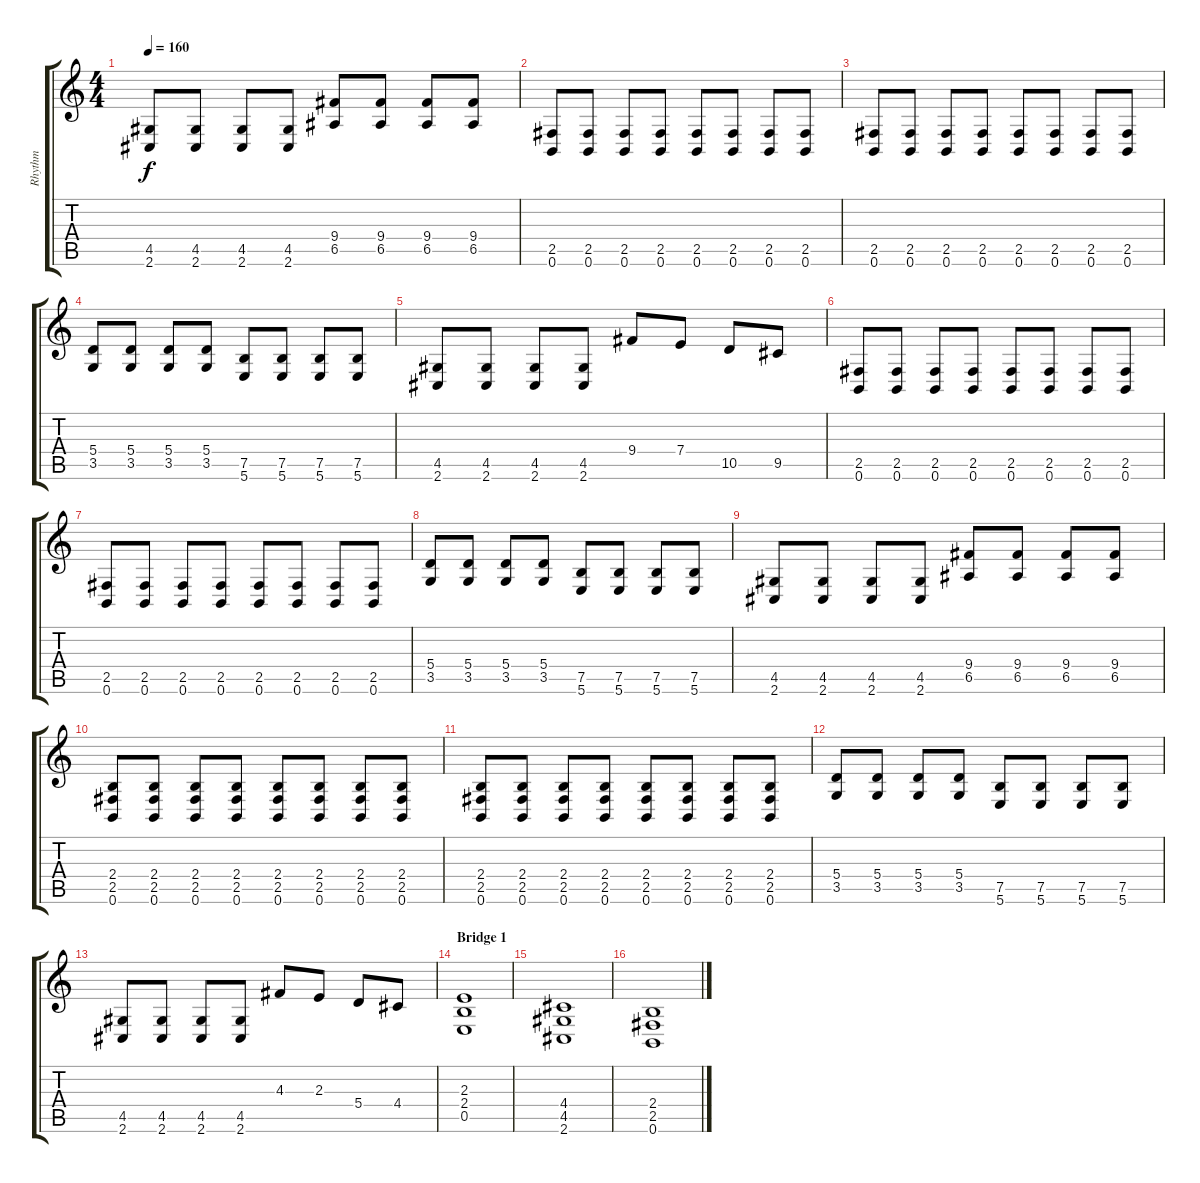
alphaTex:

\track ("Rhythm" "Rhythm") {instrument distortionguitar}
\staff {score tabs}
\tuning (B3 Gb3 D3 A2 E2 B1) {hide}
\ts (4 4)
\tempo 160
\clef g2
\ks c
(4.5 2.6).8{dy f} (4.5 2.6).8 (4.5 2.6).8 (4.5 2.6).8 (9.4 6.5).8 (9.4 6.5).8 (9.4 6.5).8 (9.4 6.5).8 |
(2.5 0.6).8 (2.5 0.6).8 (2.5 0.6).8 (2.5 0.6).8 (2.5 0.6).8 (2.5 0.6).8 (2.5 0.6).8 (2.5 0.6).8 |
(2.5 0.6).8 (2.5 0.6).8 (2.5 0.6).8 (2.5 0.6).8 (2.5 0.6).8 (2.5 0.6).8 (2.5 0.6).8 (2.5 0.6).8 |
(5.4 3.5).8 (5.4 3.5).8 (5.4 3.5).8 (5.4 3.5).8 (7.5 5.6).8 (7.5 5.6).8 (7.5 5.6).8 (7.5 5.6).8 |
(4.5 2.6).8 (4.5 2.6).8 (4.5 2.6).8 (4.5 2.6).8 9.4.8 7.4.8 10.5.8 9.5.8 |
(2.5 0.6).8 (2.5 0.6).8 (2.5 0.6).8 (2.5 0.6).8 (2.5 0.6).8 (2.5 0.6).8 (2.5 0.6).8 (2.5 0.6).8 |
(2.5 0.6).8 (2.5 0.6).8 (2.5 0.6).8 (2.5 0.6).8 (2.5 0.6).8 (2.5 0.6).8 (2.5 0.6).8 (2.5 0.6).8 |
(5.4 3.5).8 (5.4 3.5).8 (5.4 3.5).8 (5.4 3.5).8 (7.5 5.6).8 (7.5 5.6).8 (7.5 5.6).8 (7.5 5.6).8 |
(4.5 2.6).8 (4.5 2.6).8 (4.5 2.6).8 (4.5 2.6).8 (9.4 6.5).8 (9.4 6.5).8 (9.4 6.5).8 (9.4 6.5).8 |
(2.4 2.5 0.6).8 (2.4 2.5 0.6).8 (2.4 2.5 0.6).8 (2.4 2.5 0.6).8 (2.4 2.5 0.6).8 (2.4 2.5 0.6).8 (2.4 2.5 0.6).8 (2.4 2.5 0.6).8 |
(2.4 2.5 0.6).8 (2.4 2.5 0.6).8 (2.4 2.5 0.6).8 (2.4 2.5 0.6).8 (2.4 2.5 0.6).8 (2.4 2.5 0.6).8 (2.4 2.5 0.6).8 (2.4 2.5 0.6).8 |
(5.4 3.5).8 (5.4 3.5).8 (5.4 3.5).8 (5.4 3.5).8 (7.5 5.6).8 (7.5 5.6).8 (7.5 5.6).8 (7.5 5.6).8 |
(4.5 2.6).8 (4.5 2.6).8 (4.5 2.6).8 (4.5 2.6).8 4.3.8 2.3.8 5.4.8 4.4.8 |
\section ("" "Bridge 1")
(2.3 2.4 0.5).1 |
(4.4 4.5 2.6).1 |
(2.4 2.5 0.6).1
